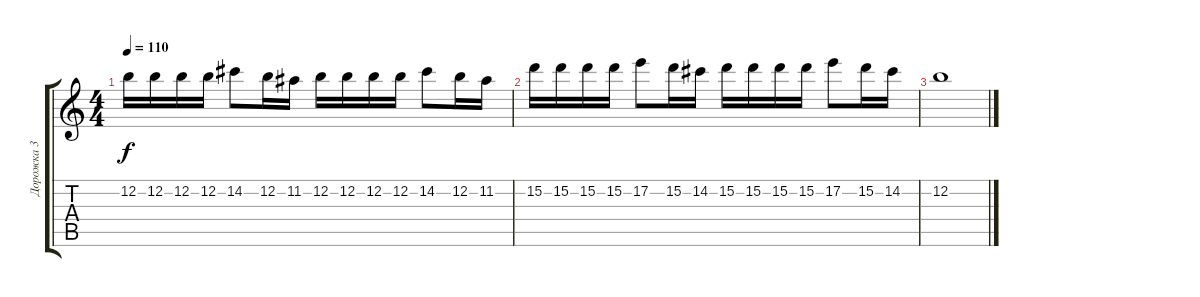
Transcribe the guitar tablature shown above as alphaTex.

\track ("Дорожка 3" "Дорожка 3") {instrument overdrivenguitar}
\staff {score tabs}
\tuning (E4 B3 G3 D3 A2 E2) {hide}
\ts (4 4)
\tempo 110
\clef g2
\ks c
12.2.16{dy f} 12.2.16 12.2.16 12.2.16 14.2.8 12.2.16 11.2.16 12.2.16 12.2.16 12.2.16 12.2.16 14.2.8 12.2.16 11.2.16 |
15.2.16 15.2.16 15.2.16 15.2.16 17.2.8 15.2.16 14.2.16 15.2.16 15.2.16 15.2.16 15.2.16 17.2.8 15.2.16 14.2.16 |
12.2.1
